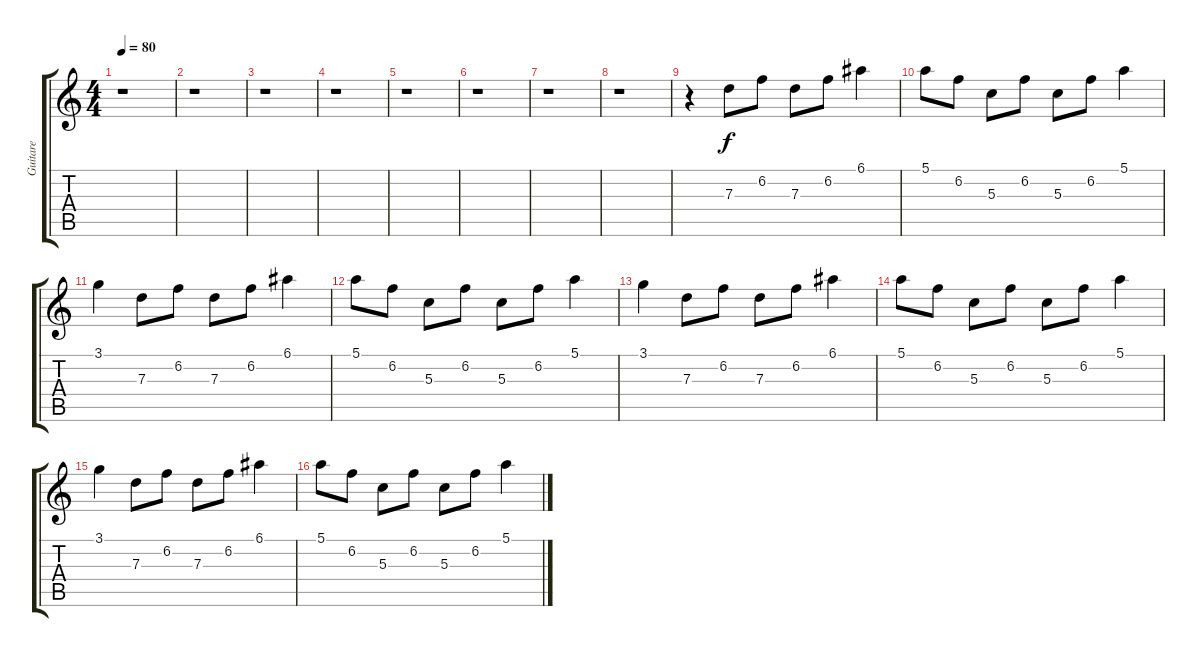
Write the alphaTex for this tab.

\track ("Guitare" "Guitare") {instrument acousticguitarnylon}
\staff {score tabs}
\tuning (E4 B3 G3 D3 A2 E2) {hide}
\ts (4 4)
\tempo 80
\clef g2
\ks c
r.1{dy f instrument acousticguitarnylon} |
r.1 |
r.1 |
r.1 |
r.1 |
r.1 |
r.1 |
r.1 |
r.4 7.3.8 6.2.8 7.3.8 6.2.8 6.1.4 |
5.1.8 6.2.8 5.3.8 6.2.8 5.3.8 6.2.8 5.1.4 |
3.1.4 7.3.8 6.2.8 7.3.8 6.2.8 6.1.4 |
5.1.8 6.2.8 5.3.8 6.2.8 5.3.8 6.2.8 5.1.4 |
3.1.4 7.3.8 6.2.8 7.3.8 6.2.8 6.1.4 |
5.1.8 6.2.8 5.3.8 6.2.8 5.3.8 6.2.8 5.1.4 |
3.1.4 7.3.8 6.2.8 7.3.8 6.2.8 6.1.4 |
5.1.8 6.2.8 5.3.8 6.2.8 5.3.8 6.2.8 5.1.4
